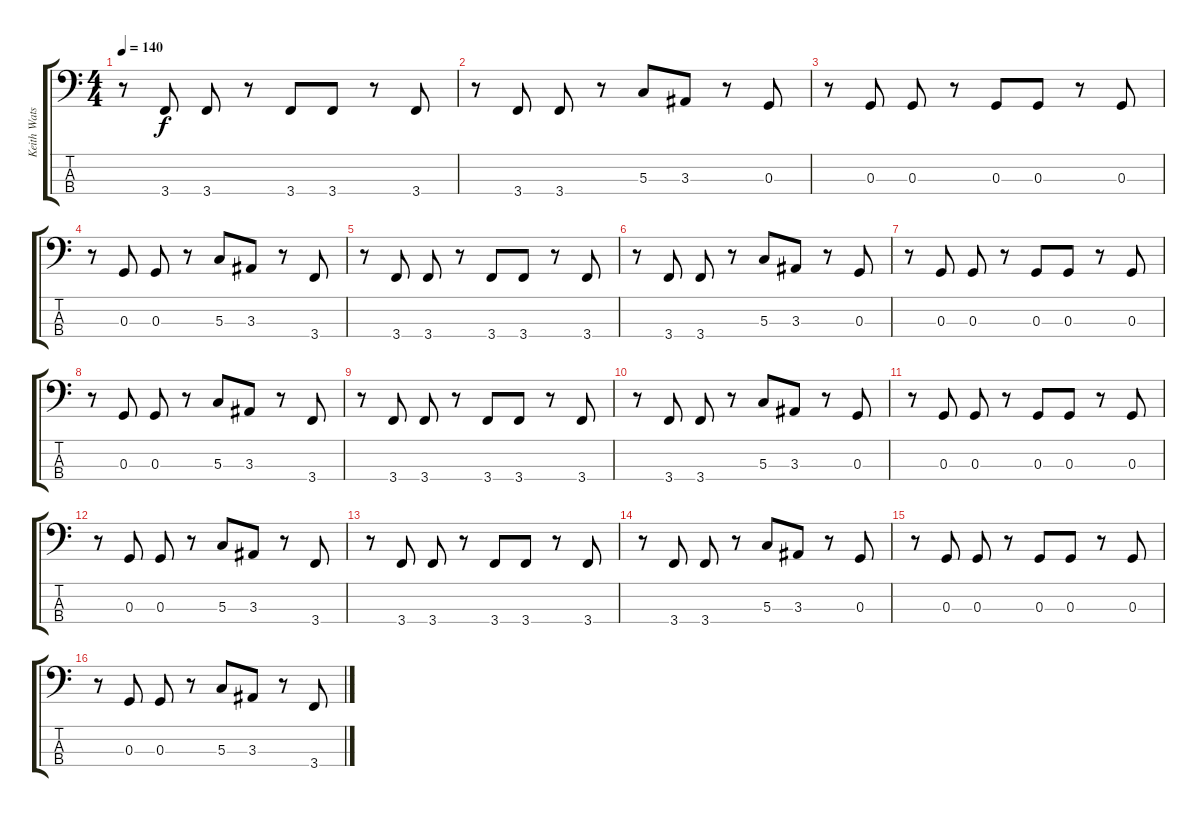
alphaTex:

\track ("Keith Watson" "Keith Wats") {instrument electricbasspick}
\staff {score tabs}
\tuning (F2 C2 G1 D1) {hide}
\ts (4 4)
\tempo 140
\clef f4
\ks c
r.8{dy f} 3.4.8 3.4.8 r.8 3.4.8 3.4.8 r.8 3.4.8 |
r.8 3.4.8 3.4.8 r.8 5.3.8 3.3.8 r.8 0.3.8 |
r.8 0.3.8 0.3.8 r.8 0.3.8 0.3.8 r.8 0.3.8 |
r.8 0.3.8 0.3.8 r.8 5.3.8 3.3.8 r.8 3.4.8 |
r.8 3.4.8 3.4.8 r.8 3.4.8 3.4.8 r.8 3.4.8 |
r.8 3.4.8 3.4.8 r.8 5.3.8 3.3.8 r.8 0.3.8 |
r.8 0.3.8 0.3.8 r.8 0.3.8 0.3.8 r.8 0.3.8 |
r.8 0.3.8 0.3.8 r.8 5.3.8 3.3.8 r.8 3.4.8 |
r.8 3.4.8 3.4.8 r.8 3.4.8 3.4.8 r.8 3.4.8 |
r.8 3.4.8 3.4.8 r.8 5.3.8 3.3.8 r.8 0.3.8 |
r.8 0.3.8 0.3.8 r.8 0.3.8 0.3.8 r.8 0.3.8 |
r.8 0.3.8 0.3.8 r.8 5.3.8 3.3.8 r.8 3.4.8 |
r.8 3.4.8 3.4.8 r.8 3.4.8 3.4.8 r.8 3.4.8 |
r.8 3.4.8 3.4.8 r.8 5.3.8 3.3.8 r.8 0.3.8 |
r.8 0.3.8 0.3.8 r.8 0.3.8 0.3.8 r.8 0.3.8 |
r.8 0.3.8 0.3.8 r.8 5.3.8 3.3.8 r.8 3.4.8
